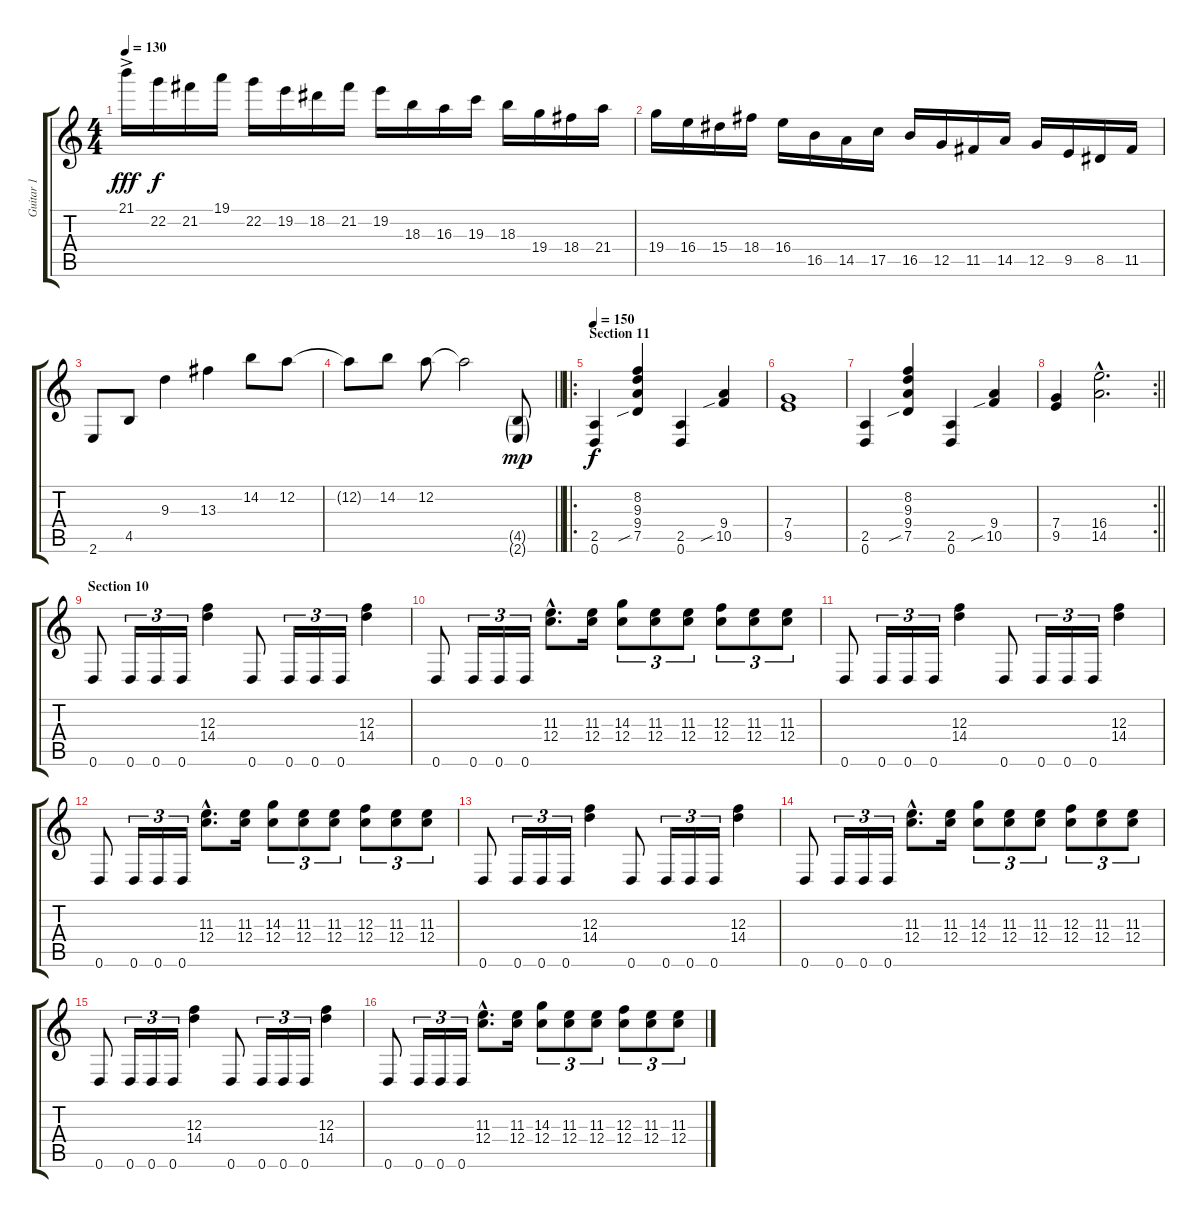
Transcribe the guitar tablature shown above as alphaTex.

\track ("Guitar 1" "Guitar 1") {instrument distortionguitar}
\staff {score tabs}
\tuning (D4 A3 F3 C3 G2 D2) {hide}
\ts (4 4)
\tempo 130
\clef g2
\ks c
21.1{ac}.16{dy fff} 22.2.16{dy f} 21.2.16 19.1.16 22.2.16 19.2.16 18.2.16 21.2.16 19.2.16 18.3.16 16.3.16 19.3.16 18.3.16 19.4.16 18.4.16 21.4.16 |
19.4.16 16.4.16 15.4.16 18.4.16 16.4.16 16.5.16 14.5.16 17.5.16 16.5.16 12.5.16 11.5.16 14.5.16 12.5.16 9.5.16 8.5.16 11.5.16 |
2.6.8 4.5.8 9.3.4 13.3.4 14.2.8 12.2.8 |
\barLineRight lightlight
12.2{t}.8 14.2.8 12.2.8 12.2{t}.2 (4.5{g} 2.6{g}).8{dy mp} |
\ro
\section ("" "Section 11")
\tempo 150
(2.5 0.6).4{dy f} (8.2 9.3 9.4 7.5{sib}).4 (2.5 0.6).4 (9.4 10.5{sib}).4 |
(7.4 9.5).1 |
(2.5 0.6).4 (8.2 9.3 9.4 7.5{sib}).4 (2.5 0.6).4 (9.4 10.5{sib}).4 |
\rc 2
\barLineRight lightlight
(7.4 9.5).4 (16.4{hac} 14.5{hac}).2{d} |
\section ("" "Section 10")
0.6.8 0.6.16{tu (3 2)} 0.6.16{tu (3 2)} 0.6.16{tu (3 2)} (12.3 14.4).4 0.6.8 0.6.16{tu (3 2)} 0.6.16{tu (3 2)} 0.6.16{tu (3 2)} (12.3 14.4).4 |
0.6.8 0.6.16{tu (3 2)} 0.6.16{tu (3 2)} 0.6.16{tu (3 2)} (11.3{hac} 12.4{hac}).8{d} (11.3 12.4).16 (14.3 12.4).8{tu (3 2)} (11.3 12.4).8{tu (3 2)} (11.3 12.4).8{tu (3 2)} (12.3 12.4).8{tu (3 2)} (11.3 12.4).8{tu (3 2)} (11.3 12.4).8{tu (3 2)} |
0.6.8 0.6.16{tu (3 2)} 0.6.16{tu (3 2)} 0.6.16{tu (3 2)} (12.3 14.4).4 0.6.8 0.6.16{tu (3 2)} 0.6.16{tu (3 2)} 0.6.16{tu (3 2)} (12.3 14.4).4 |
0.6.8 0.6.16{tu (3 2)} 0.6.16{tu (3 2)} 0.6.16{tu (3 2)} (11.3{hac} 12.4{hac}).8{d} (11.3 12.4).16 (14.3 12.4).8{tu (3 2)} (11.3 12.4).8{tu (3 2)} (11.3 12.4).8{tu (3 2)} (12.3 12.4).8{tu (3 2)} (11.3 12.4).8{tu (3 2)} (11.3 12.4).8{tu (3 2)} |
0.6.8 0.6.16{tu (3 2)} 0.6.16{tu (3 2)} 0.6.16{tu (3 2)} (12.3 14.4).4 0.6.8 0.6.16{tu (3 2)} 0.6.16{tu (3 2)} 0.6.16{tu (3 2)} (12.3 14.4).4 |
0.6.8 0.6.16{tu (3 2)} 0.6.16{tu (3 2)} 0.6.16{tu (3 2)} (11.3{hac} 12.4{hac}).8{d} (11.3 12.4).16 (14.3 12.4).8{tu (3 2)} (11.3 12.4).8{tu (3 2)} (11.3 12.4).8{tu (3 2)} (12.3 12.4).8{tu (3 2)} (11.3 12.4).8{tu (3 2)} (11.3 12.4).8{tu (3 2)} |
0.6.8 0.6.16{tu (3 2)} 0.6.16{tu (3 2)} 0.6.16{tu (3 2)} (12.3 14.4).4 0.6.8 0.6.16{tu (3 2)} 0.6.16{tu (3 2)} 0.6.16{tu (3 2)} (12.3 14.4).4 |
0.6.8 0.6.16{tu (3 2)} 0.6.16{tu (3 2)} 0.6.16{tu (3 2)} (11.3{hac} 12.4{hac}).8{d} (11.3 12.4).16 (14.3 12.4).8{tu (3 2)} (11.3 12.4).8{tu (3 2)} (11.3 12.4).8{tu (3 2)} (12.3 12.4).8{tu (3 2)} (11.3 12.4).8{tu (3 2)} (11.3 12.4).8{tu (3 2)}
